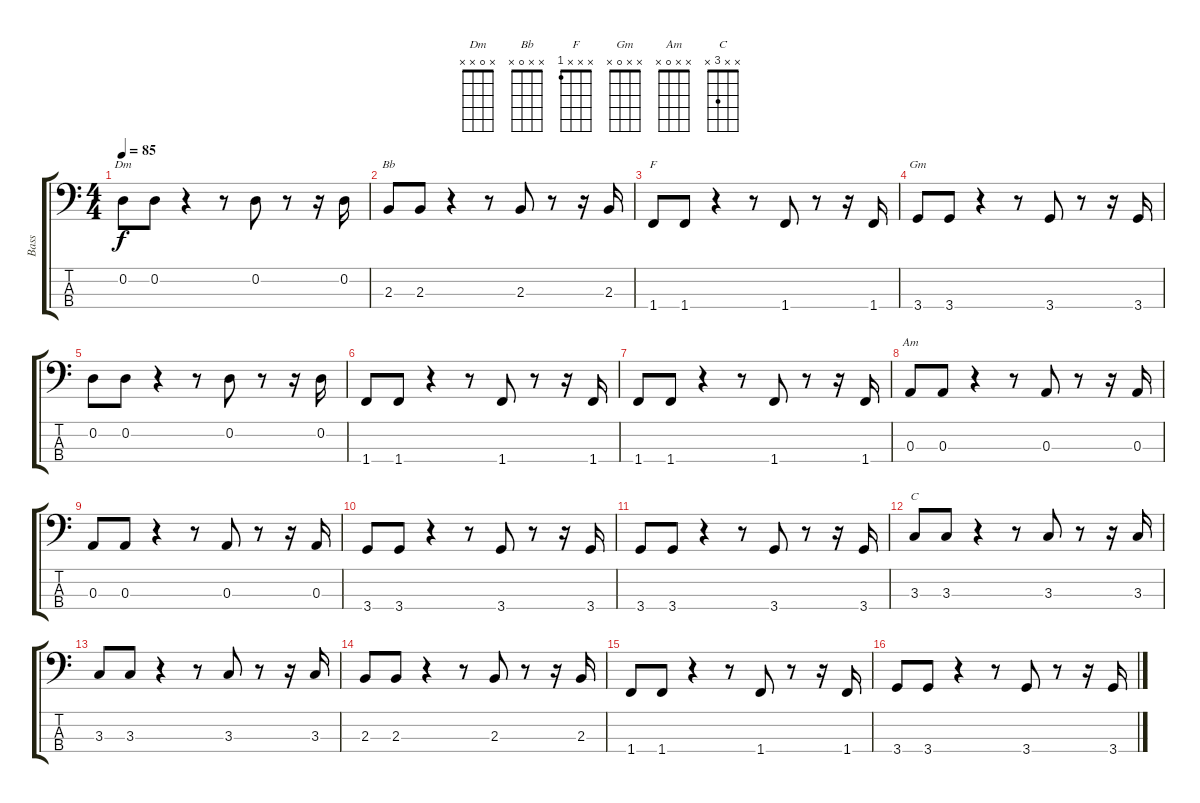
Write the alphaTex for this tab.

\track ("Bass" "Bass") {instrument electricbassfinger}
\staff {score tabs}
\tuning (G2 D2 A1 E1) {hide}
\chord ("Dm" x 0 x x)
\chord ("Bb" x x 0 x)
\chord ("F" x x x 1)
\chord ("Gm" x x 0 x)
\chord ("Am" x x 0 x)
\chord ("C" x x 3 x)
\ts (4 4)
\tempo 85
\clef f4
\ks c
0.2.8{ch "Dm" dy f} 0.2.8 r.4 r.8 0.2.8 r.8 r.16 0.2.16 |
2.3.8{ch "Bb"} 2.3.8 r.4 r.8 2.3.8 r.8 r.16 2.3.16 |
1.4.8{ch "F"} 1.4.8 r.4 r.8 1.4.8 r.8 r.16 1.4.16 |
3.4.8{ch "Gm"} 3.4.8 r.4 r.8 3.4.8 r.8 r.16 3.4.16 |
0.2.8 0.2.8 r.4 r.8 0.2.8 r.8 r.16 0.2.16 |
1.4.8 1.4.8 r.4 r.8 1.4.8 r.8 r.16 1.4.16 |
1.4.8 1.4.8 r.4 r.8 1.4.8 r.8 r.16 1.4.16 |
0.3.8{ch "Am"} 0.3.8 r.4 r.8 0.3.8 r.8 r.16 0.3.16 |
0.3.8 0.3.8 r.4 r.8 0.3.8 r.8 r.16 0.3.16 |
3.4.8 3.4.8 r.4 r.8 3.4.8 r.8 r.16 3.4.16 |
3.4.8 3.4.8 r.4 r.8 3.4.8 r.8 r.16 3.4.16 |
3.3.8{ch "C"} 3.3.8 r.4 r.8 3.3.8 r.8 r.16 3.3.16 |
3.3.8 3.3.8 r.4 r.8 3.3.8 r.8 r.16 3.3.16 |
2.3.8 2.3.8 r.4 r.8 2.3.8 r.8 r.16 2.3.16 |
1.4.8 1.4.8 r.4 r.8 1.4.8 r.8 r.16 1.4.16 |
3.4.8 3.4.8 r.4 r.8 3.4.8 r.8 r.16 3.4.16
